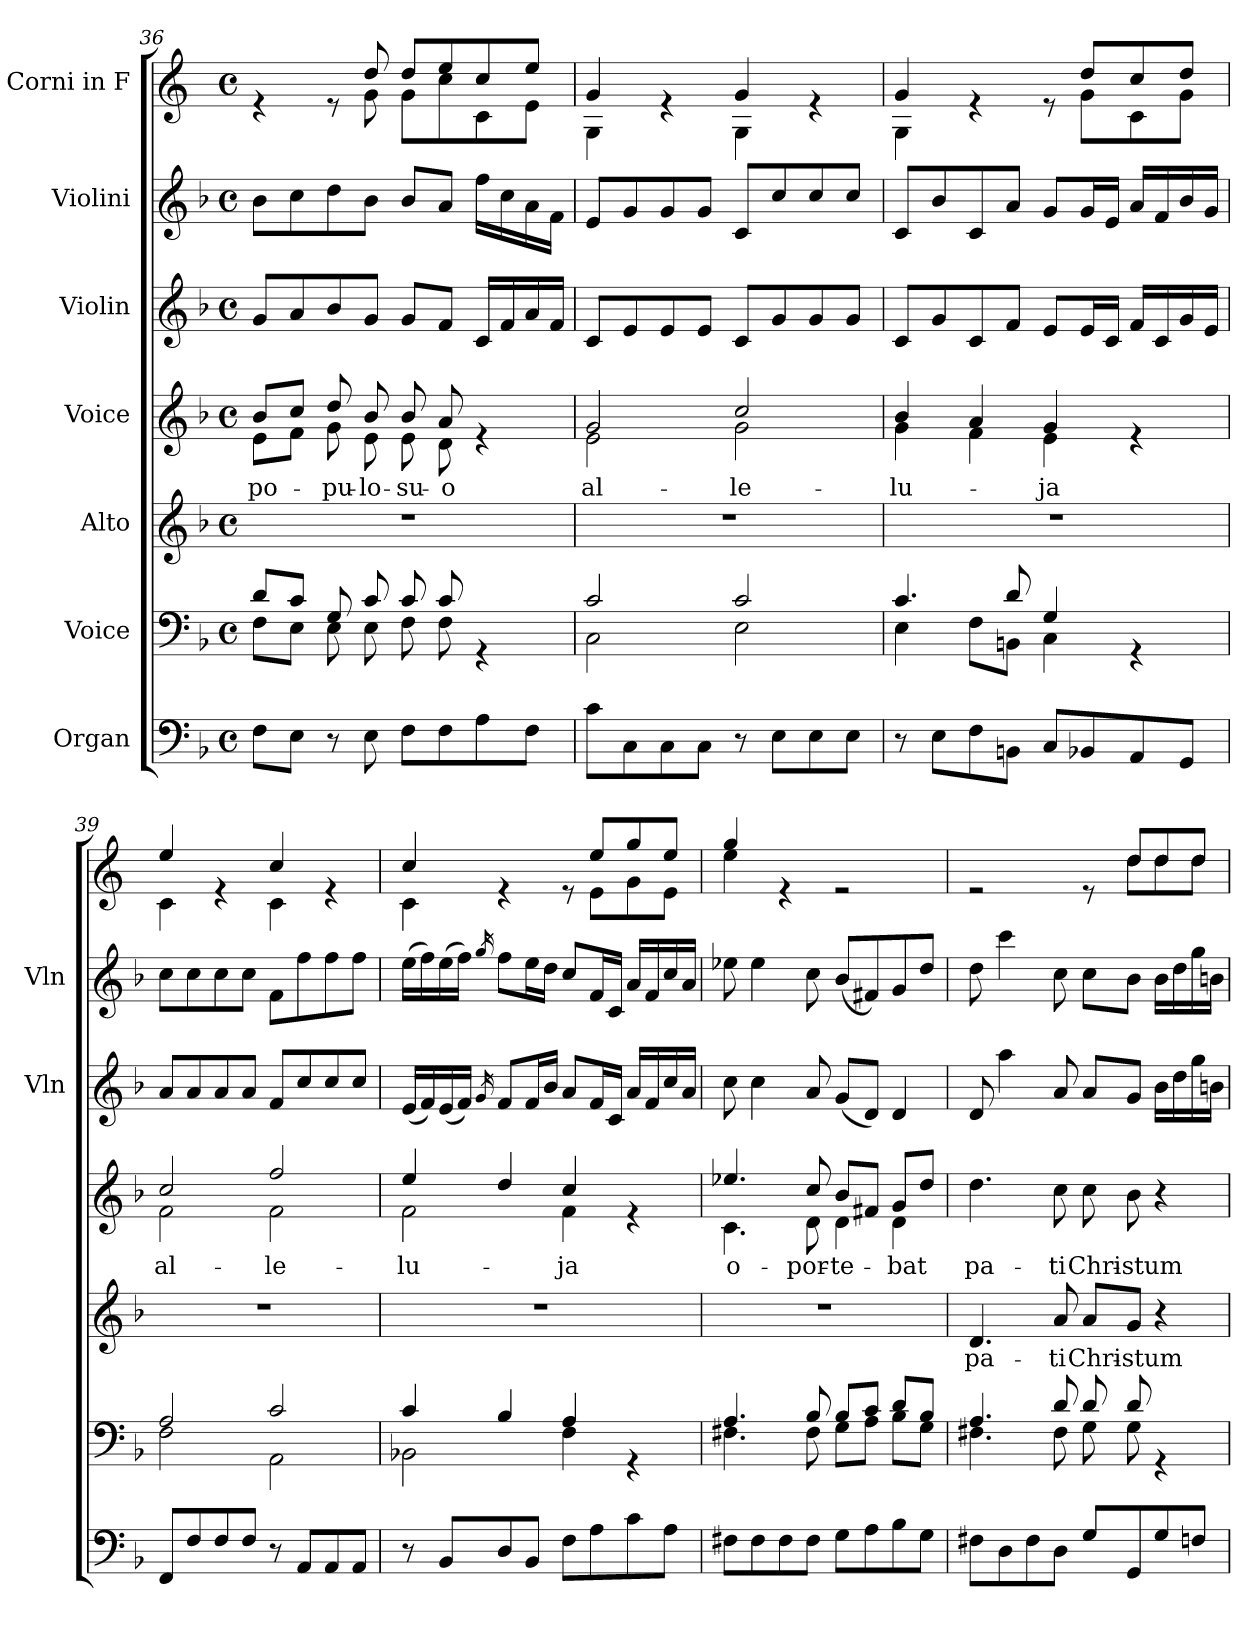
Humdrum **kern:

**kern	**kern	**kern	**text	**kern	**text	**kern	**kern	**kern
*part7	*part6	*part5	*part5	*part4	*part4	*part3	*part2	*part1
*staff7	*staff6	*staff5	*staff5	*staff4	*staff4	*staff3	*staff2	*staff1
*I"Organ	*I"Voice	*I"Alto	*	*I"Voice	*	*I"Violin	*I"Violini	*I"Corni in F
*	*	*	*	*	*	*I'Vln	*I'Vln	*
*clefF4	*clefF4	*clefG2	*	*clefG2	*	*clefG2	*clefG2	*clefG2
*	*	*	*	*	*	*	*	*ITrd4c7
*k[b-]	*k[b-]	*k[b-]	*	*k[b-]	*	*k[b-]	*k[b-]	*k[b-]
*M4/4	*M4/4	*M4/4	*	*M4/4	*	*M4/4	*M4/4	*M4/4
*met(c)	*met(c)	*met(c)	*	*met(c)	*	*met(c)	*met(c)	*met(c)
=36	=36	=36	=36	=36	=36	=36	=36	=36
*	*^	*	*	*	*	*	*	*
!	!	!	!	!	!	!LO:LY:b	!	!	!
*	*	*	*	*	*^	*	*	*	*^
8F\L	8d/L	8F\L	1r	.	8b-/L	8e\L	po-	8g/L	8b-\L	4re	4.ryy
8E\J	8c/J	8E\J	.	.	8cc/J	8f\J	.	8a/	8cc\	.	.
!	!	!	!	!	!	!	!LO:LY:b	!	!	!	!
8r	8G/	8E\	.	.	8dd/	8g\	-pu-	8b-/	8dd\	8re	.
!	!	!	!	!	!	!	!LO:LY:b	!	!	!	!
8E\	8c/	8E\	.	.	8b-/	8e\	-lo-	8g/J	8b-\J	8g/	8c\
!	!	!	!	!	!	!	!LO:LY:b	!	!	!	!
8F\L	8c/	8F\	.	.	8b-/	8e\	-su-	8g/L	8b-/L	8g/L	8c\L
!	!	!	!	!	!	!	!LO:LY:b	!	!	!	!
8F\	8c/	8F\	.	.	8a/	8d\	-o	8f/J	8a/J	8a/	8f\
8A\	4rGG	4ryy	.	.	4re	4ryy	.	16c/LL	16ff\LL	8f/	8F\
.	.	.	.	.	.	.	.	16f/	16cc\	.	.
8F\J	.	.	.	.	.	.	.	16a/	16a\	8a/J	8A\J
.	.	.	.	.	.	.	.	16f/JJ	16f\JJ	.	.
!!LO:PB:g=z	!!
=37	=37	=37	=37	=37	=37	=37	=37	=37	=37	=37	=37
!	!	!	!	!	!	!	!LO:LY:b	!	!	!	!
8c\L	2c/	2C\	1r	.	2g/	2e\	al-	8c/L	8e/L	4c/	4C\
8C\	.	.	.	.	.	.	.	8e/	8g/	.	.
8C\	.	.	.	.	.	.	.	8e/	8g/	4re	4ryy
8C\J	.	.	.	.	.	.	.	8e/J	8g/J	.	.
!	!	!	!	!	!	!	!LO:LY:b	!	!	!	!
8r	2c/	2E\	.	.	2cc/	2g\	-le-	8c/L	8c/L	4c/	4C\
8E\L	.	.	.	.	.	.	.	8g/	8cc/	.	.
8E\	.	.	.	.	.	.	.	8g/	8cc/	4re	4ryy
8E\J	.	.	.	.	.	.	.	8g/J	8cc/J	.	.
=38	=38	=38	=38	=38	=38	=38	=38	=38	=38	=38	=38
!	!	!	!	!	!	!	!LO:LY:b	!	!	!	!
8r	4.c/	4E\	1r	.	4b-/	4g\	-lu-	8c/L	8c/L	4c/	4C\
8E\L	.	.	.	.	.	.	.	8g/	8b-/	.	.
8F\	.	8F\L	.	.	4a/	4f\	.	8c/	8c/	4re	4.ryy
8BBn\J	8d/	8BBn\J	.	.	.	.	.	8f/J	8a/J	.	.
!	!	!	!	!	!	!	!LO:LY:b	!	!	!	!
8C/L	4G/	4C\	.	.	4g/	4e\	-ja	8e/L	8g/L	8re	.
8BB-X/	.	.	.	.	.	.	.	16e/L	16g/L	8g/L	8c\L
.	.	.	.	.	.	.	.	16c/JJ	16e/JJ	.	.
8AA/	4rGG	4ryy	.	.	4re	4ryy	.	16f/LL	16a/LL	8f/	8F\
.	.	.	.	.	.	.	.	16c/	16f/	.	.
8GG/J	.	.	.	.	.	.	.	16g/	16b-/	8g/J	8c\J
.	.	.	.	.	.	.	.	16e/JJ	16g/JJ	.	.
=39	=39	=39	=39	=39	=39	=39	=39	=39	=39	=39	=39
!	!	!	!	!	!	!	!LO:LY:b	!	!	!	!
8FF/L	2A/	2F\	1r	.	2cc/	2f\	al-	8a/L	8cc\L	4a/	4F\
8F/	.	.	.	.	.	.	.	8a/	8cc\	.	.
8F/	.	.	.	.	.	.	.	8a/	8cc\	4re	4ryy
8F/J	.	.	.	.	.	.	.	8a/J	8cc\J	.	.
!	!	!	!	!	!	!	!LO:LY:b	!	!	!	!
8r	2c/	2AA\	.	.	2ff/	2f\	-le-	8f/L	8f\L	4f/	4F\
8AA/L	.	.	.	.	.	.	.	8cc/	8ff\	.	.
8AA/	.	.	.	.	.	.	.	8cc/	8ff\	4re	4ryy
8AA/J	.	.	.	.	.	.	.	8cc/J	8ff\J	.	.
=40	=40	=40	=40	=40	=40	=40	=40	=40	=40	=40	=40
!	!	!	!	!	!	!	!LO:LY:b	!	!	!	!
8r	4c/	2BB-X\	1r	.	4ee/	2f\	-lu-	(16e/LL	(16ee\LL	4f/	4F\
.	.	.	.	.	.	.	.	16f/)	16ff\)	.	.
8BB-/L	.	.	.	.	.	.	.	(16e/	(16ee\	.	.
.	.	.	.	.	.	.	.	16f/JJ)	16ff\JJ)	.	.
.	.	.	.	.	.	.	.	16qg/	16qgg/	.	.
8D/	4B-/	.	.	.	4dd/	.	.	8f/L	8ff\L	4re	4.ryy
8BB-/J	.	.	.	.	.	.	.	16f/L	16ee\L	.	.
.	.	.	.	.	.	.	.	16b-/JJ	16dd\JJ	.	.
!	!	!	!	!	!	!	!LO:LY:b	!	!	!	!
8F\L	4A/	4F\	.	.	4cc/	4f\	-ja	8a/L	8cc/L	8re	.
8A\	.	.	.	.	.	.	.	16f/L	16f/L	8a/L	8A\L
.	.	.	.	.	.	.	.	16c/JJ	16c/JJ	.	.
8c\	4rGG	4ryy	.	.	4re	4ryy	.	16a/LL	16a/LL	8cc/	8c\
.	.	.	.	.	.	.	.	16f/	16f/	.	.
8A\J	.	.	.	.	.	.	.	16cc/	16cc/	8a/J	8A\J
.	.	.	.	.	.	.	.	16a/JJ	16a/JJ	.	.
!!LO:LB:g=z	!!
=41	=41	=41	=41	=41	=41	=41	=41	=41	=41	=41	=41
!	!	!	!	!	!	!	!LO:LY:b	!	!	!	!
8F#X\L	4.A/	4.F#X\	1r	.	4.ee-X/	4.c\	o-	8cc\	8ee-X\	4cc/	4a\
8F#\	.	.	.	.	.	.	.	4cc\	4ee-\	.	.
8F#\	.	.	.	.	.	.	.	.	.	4re	2.ryy
!	!	!	!	!	!	!	!LO:LY:b	!	!	!	!
8F#\J	8B-/	8F#\	.	.	8cc/	8d\	-por-	8a/	8cc\	.	.
!	!	!	!	!	!	!	!LO:LY:b	!	!	!	!
8G\L	8B-/L	8G\L	.	.	8b-/L	4d\	-te-	(8g/L	(8b-/L	2re	.
8A\	8c/J	8A\J	.	.	8f#X/J	.	.	8d/J)	8f#X/)	.	.
!	!	!	!	!	!	!	!LO:LY:b	!	!	!	!
8B-\	8d/L	8B-\L	.	.	8g/L	4d\	-bat	4d/	8g/	.	.
8G\J	8B-/J	8G\J	.	.	8dd/J	.	.	.	8dd/J	.	.
*	*	*	*	*	*v	*v	*	*	*	*	*
=42	=42	=42	=42	=42	=42	=42	=42	=42	=42	=42
!	!	!	!	!LO:LY:b	!	!LO:LY:b	!	!	!	!
8F#X\L	4.A/	4.F#X\	4.d/	pa-	4.dd\	pa-	8d/	8dd\	2re	8ryy
*	*	*	*	*	*	*	*	*	*v	*v
8D\	.	.	.	.	.	.	4aa\	4ccc\	.
8F#\	.	.	.	.	.	.	.	.	.
!	!	!	!	!LO:LY:b	!	!LO:LY:b	!	!	!
8D\J	8d/	8F#\	8a/	-ti	8cc\	-ti	8a/	8cc\	.
!	!	!	!	!LO:LY:b	!	!LO:LY:b	!	!	!
8G/L	8d/	8G\	8a/L	Chri-	8cc\	Chri-	8a/L	8cc\L	8re
!	!	!	!	!LO:LY:b	!	!LO:LY:b	!	!	!
*	*	*	*	*	*	*	*	*	*^
8GG/	8d/	8G\	8g/J	-stum	8b-\	-stum	8g/J	8b-\J	8g/L	8g\L
8G/	4rGG	4ryy	4r	.	4r	.	16b-\LL	16b-\LL	8g/	8g\
.	.	.	.	.	.	.	16dd\	16dd\	.	.
8Fn/J	.	.	.	.	.	.	16gg\	16gg\	8g/J	8g\J
.	.	.	.	.	.	.	16bn\JJ	16bn\JJ	.	.
*	*v	*v	*	*	*	*	*	*	*v	*v
=	=	=	=	=	=	=	=	=
*-	*-	*-	*-	*-	*-	*-	*-	*-
